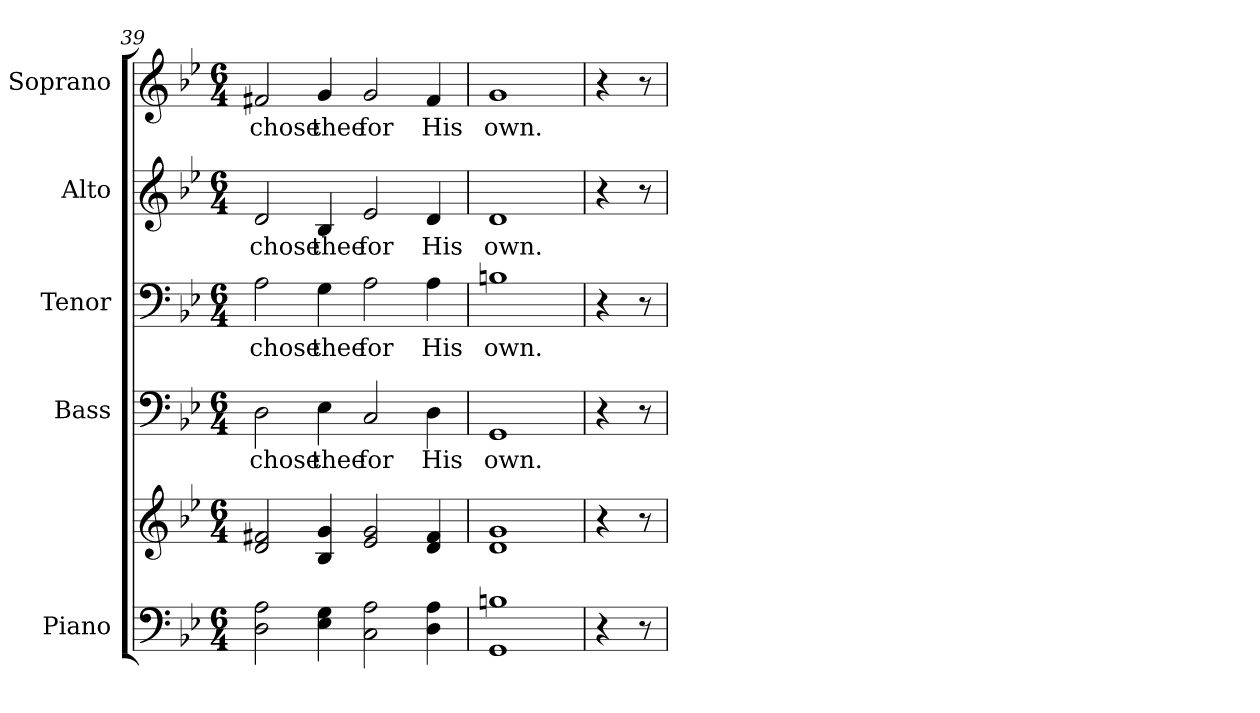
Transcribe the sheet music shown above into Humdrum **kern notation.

**kern	**kern	**kern	**text	**kern	**text	**kern	**text	**kern	**text
*part5	*part5	*part4	*part4	*part3	*part3	*part2	*part2	*part1	*part1
*staff6	*staff5	*staff4	*staff4	*staff3	*staff3	*staff2	*staff2	*staff1	*staff1
*I"Piano	*	*I"Bass	*	*I"Tenor	*	*I"Alto	*	*I"Soprano	*
*I'Pno.	*	*I'B.	*	*I'T.	*	*I'A.	*	*I'S.	*
*clefF4	*clefG2	*clefF4	*	*clefF4	*	*clefG2	*	*clefG2	*
*k[b-e-]	*k[b-e-]	*k[b-e-]	*	*k[b-e-]	*	*k[b-e-]	*	*k[b-e-]	*
*B-:	*B-:	*B-:	*	*B-:	*	*B-:	*	*B-:	*
*M6/4	*M6/4	*M6/4	*	*M6/4	*	*M6/4	*	*M6/4	*
=39	=39	=39	=39	=39	=39	=39	=39	=39	=39
!	!	!	!LO:LY:b:color=#000000	!	!	!	!	!	!
!	!	!	!	!	!LO:LY:b:color=#000000	!	!	!	!
!	!	!	!	!	!	!	!LO:LY:b:color=#000000	!	!
!	!	!	!	!	!	!	!	!	!LO:LY:b:color=#000000
2Di\ 2Ai	2di/ 2f#Xi	2Di\	chose	2Ai\	chose	2di/	chose	2f#Xi/	chose
!	!	!	!LO:LY:b:color=#000000	!	!	!	!	!	!
!	!	!	!	!	!LO:LY:b:color=#000000	!	!	!	!
!	!	!	!	!	!	!	!LO:LY:b:color=#000000	!	!
!	!	!	!	!	!	!	!	!	!LO:LY:b:color=#000000
4E-i\ 4Gi	4B-i/ 4gi	4E-i\	thee	4Gi\	thee	4B-i/	thee	4gi/	thee
!	!	!	!LO:LY:b:color=#000000	!	!	!	!	!	!
!	!	!	!	!	!LO:LY:b:color=#000000	!	!	!	!
!	!	!	!	!	!	!	!LO:LY:b:color=#000000	!	!
!	!	!	!	!	!	!	!	!	!LO:LY:b:color=#000000
2Ci\ 2Ai	2e-i/ 2gi	2Ci/	for	2Ai\	for	2e-i/	for	2gi/	for
!	!	!	!LO:LY:b:color=#000000	!	!	!	!	!	!
!	!	!	!	!	!LO:LY:b:color=#000000	!	!	!	!
!	!	!	!	!	!	!	!LO:LY:b:color=#000000	!	!
!	!	!	!	!	!	!	!	!	!LO:LY:b:color=#000000
4Di\ 4Ai	4di/ 4f#i	4Di\	His	4Ai\	His	4di/	His	4f#i/	His
!!LO:PB:g=z
=40	=40	=40	=40	=40	=40	=40	=40	=40	=40
!	!	!	!LO:LY:b:color=#000000	!	!	!	!	!	!
!	!	!	!	!	!LO:LY:b:color=#000000	!	!	!	!
!	!	!	!	!	!	!	!LO:LY:b:color=#000000	!	!
!	!	!	!	!	!	!	!	!	!LO:LY:b:color=#000000
1GGi 1Bni	1di 1gi	1GGi	own.	1Bni	own.	1di	own.	1gi	own.
=41	=41	=41	=41	=41	=41	=41	=41	=41	=41
4r	4r	4r	.	4r	.	4r	.	4r	.
8r	8r	8r	.	8r	.	8r	.	8r	.
=	=	=	=	=	=	=	=	=	=
*-	*-	*-	*-	*-	*-	*-	*-	*-	*-
